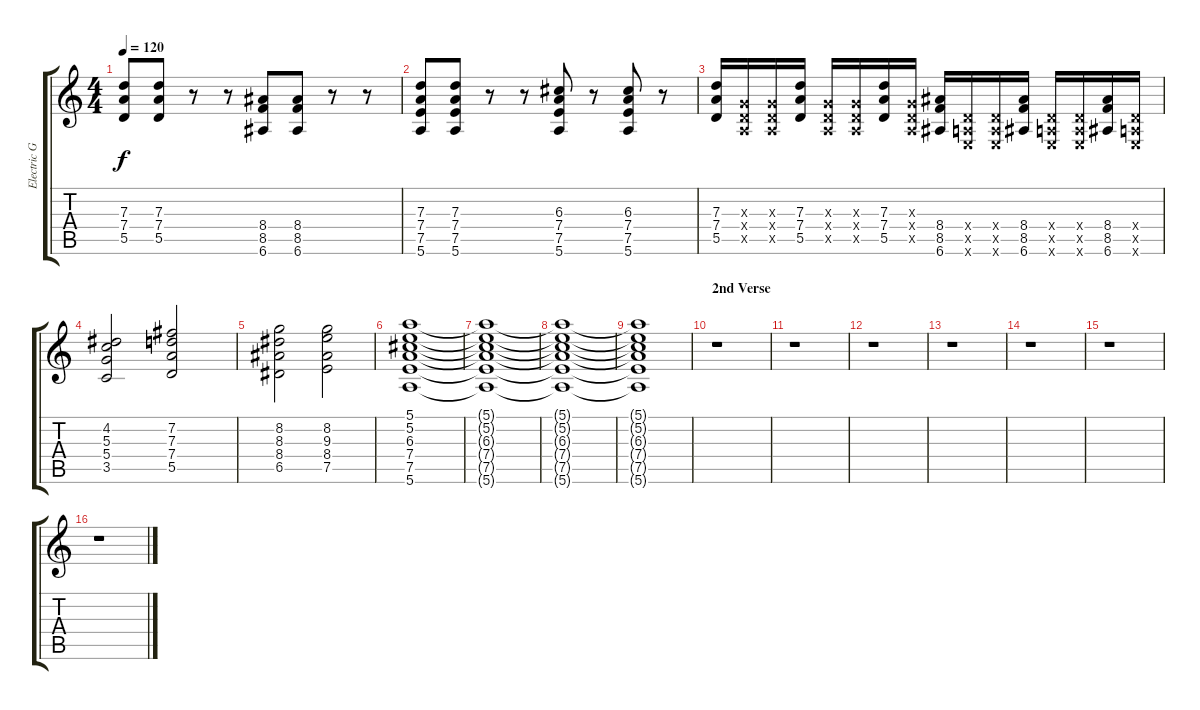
\track ("Electric Guitar (rhythm)" "Electric G") {instrument distortionguitar}
\staff {score tabs}
\tuning (E4 B3 G3 D3 A2 E2) {hide}
\ts (4 4)
\tempo 120
\clef g2
\ks c
(7.3 7.4 5.5).8{dy f volume 10 balance 0 instrument distortionguitar} (7.3 7.4 5.5).8 r.8 r.8 (8.4 8.5 6.6).8{balance 16} (8.4 8.5 6.6).8 r.8 r.8 |
(7.3 7.4 7.5 5.6).8{balance 0} (7.3 7.4 7.5 5.6).8 r.8 r.8 (6.3 7.4 7.5 5.6).8{balance 16} r.8 (6.3 7.4 7.5 5.6).8 r.8 |
(7.3 7.4 5.5).16{balance 8} (0.3{x} 0.4{x} 0.5{x}).16 (0.3{x} 0.4{x} 0.5{x}).16 (7.3 7.4 5.5).16 (0.3{x} 0.4{x} 0.5{x}).16 (0.3{x} 0.4{x} 0.5{x}).16 (7.3 7.4 5.5).16 (0.3{x} 0.4{x} 0.5{x}).16 (8.4 8.5 6.6).16 (0.4{x} 0.5{x} 0.6{x}).16 (0.4{x} 0.5{x} 0.6{x}).16 (8.4 8.5 6.6).16 (0.4{x} 0.5{x} 0.6{x}).16 (0.4{x} 0.5{x} 0.6{x}).16 (8.4 8.5 6.6).16 (0.4{x} 0.5{x} 0.6{x}).16 |
(4.2 5.3 5.4 3.5).2 (7.2 7.3 7.4 5.5).2 |
(8.2 8.3 8.4 6.5).2 (8.2 9.3 8.4 7.5).2 |
(5.1 5.2 6.3 7.4 7.5 5.6).1{volume 0 balance 13} |
(5.1{t} 5.2{t} 6.3{t} 7.4{t} 7.5{t} 5.6{t}).1 |
(5.1{t} 5.2{t} 6.3{t} 7.4{t} 7.5{t} 5.6{t}).1 |
(5.1{t} 5.2{t} 6.3{t} 7.4{t} 7.5{t} 5.6{t}).1 |
\section ("" "2nd Verse")
r.1 |
r.1 |
r.1 |
r.1 |
r.1 |
r.1 |
r.1
